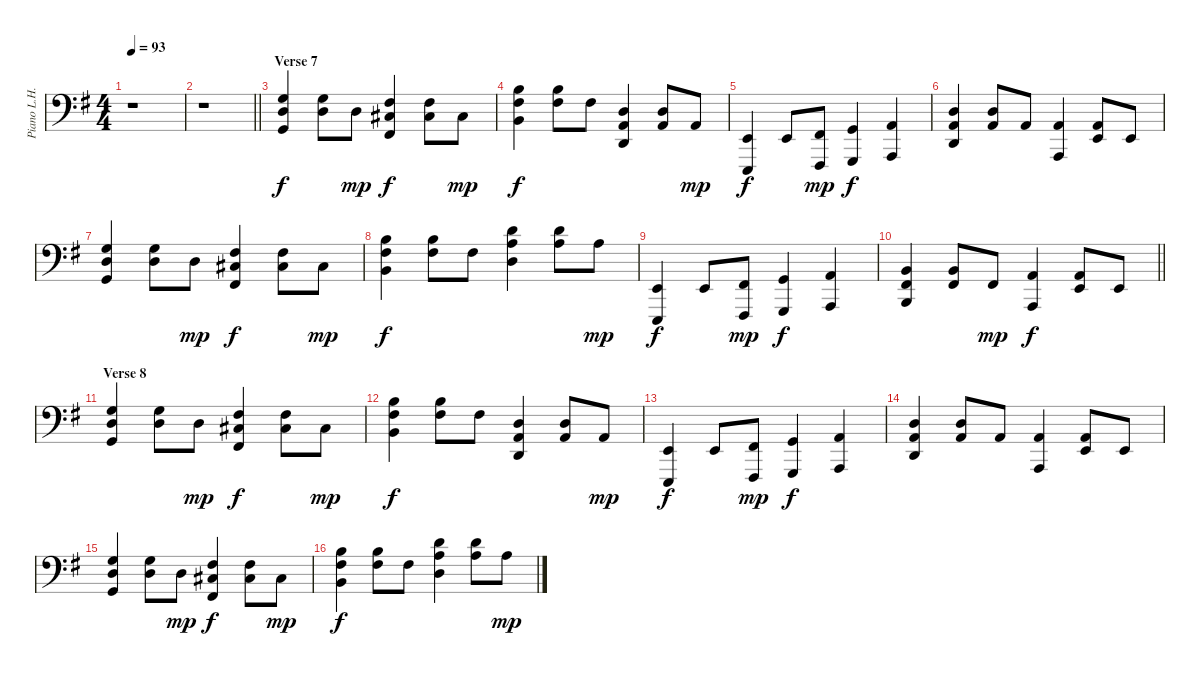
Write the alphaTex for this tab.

\track ("Piano L.H. - Joost Van Den Broeck" "Piano L.H.") {instrument brightacousticpiano}
\staff {score}
\tuning (C4 G3 D3 A2 E2 E1) {hide}
\ts (4 4)
\tempo 93
\clef f4
\ks eminor
r.1{dy mf} |
\barLineRight lightlight
r.1 |
\section ("" "Verse 7")
(0.2 0.3 3.5).4{bd 120 dy f} (0.2 0.3).8 0.3.8{dy mp} (4.3 4.4 2.5).4{bd 120 dy f} (4.3 4.4).8 4.4.8{dy mp} |
(4.2 4.3 2.4).4{bd 120 dy f} (4.2 4.3).8 4.3.8 (0.3 0.4 10.6).4{bd 120} (0.3 0.4).8 0.4.8{dy mp} |
(0.5 0.6).4{dy f} 0.5.8 (2.5 2.6).8{dy mp} (3.5 3.6).4{dy f} (0.4 5.6).4 |
(0.3 0.4 10.6).4{bd 240} (0.3 0.4).8 0.4.8 (0.4 5.6).4{bd 240} (0.4 0.5).8 0.5.8 |
(0.2 0.3 3.5).4{bd 120} (0.2 0.3).8 0.3.8{dy mp} (4.3 4.4 2.5).4{bd 120 dy f} (4.3 4.4).8 4.4.8{dy mp} |
(4.2 4.3 2.4).4{bd 120 dy f} (4.2 4.3).8 4.3.8 (2.1 2.2 0.3).4{bd 240} (2.1 2.2).8 2.2.8{dy mp} |
(0.5 0.6).4{dy f} 0.5.8 (2.5 2.6).8{dy mp} (3.5 3.6).4{dy f} (0.4 5.6).4 |
\barLineRight lightlight
(2.4 2.5 7.6).4{bd 120} (2.4 2.5).8 2.5.8{dy mp} (0.4 5.6).4{bd 240 dy f} (0.4 0.5).8 0.5.8 |
\section ("" "Verse 8")
(0.2 0.3 3.5).4{bd 120} (0.2 0.3).8 0.3.8{dy mp} (4.3 4.4 2.5).4{bd 120 dy f} (4.3 4.4).8 4.4.8{dy mp} |
(4.2 4.3 2.4).4{bd 120 dy f} (4.2 4.3).8 4.3.8 (0.3 0.4 10.6).4{bd 120} (0.3 0.4).8 0.4.8{dy mp} |
(0.5 0.6).4{dy f} 0.5.8 (2.5 2.6).8{dy mp} (3.5 3.6).4{dy f} (0.4 5.6).4 |
(0.3 0.4 10.6).4{bd 240} (0.3 0.4).8 0.4.8 (0.4 5.6).4{bd 240} (0.4 0.5).8 0.5.8 |
(0.2 0.3 3.5).4{bd 120} (0.2 0.3).8 0.3.8{dy mp} (4.3 4.4 2.5).4{bd 120 dy f} (4.3 4.4).8 4.4.8{dy mp} |
(4.2 4.3 2.4).4{bd 120 dy f} (4.2 4.3).8 4.3.8 (2.1 2.2 0.3).4{bd 240} (2.1 2.2).8 2.2.8{dy mp}
